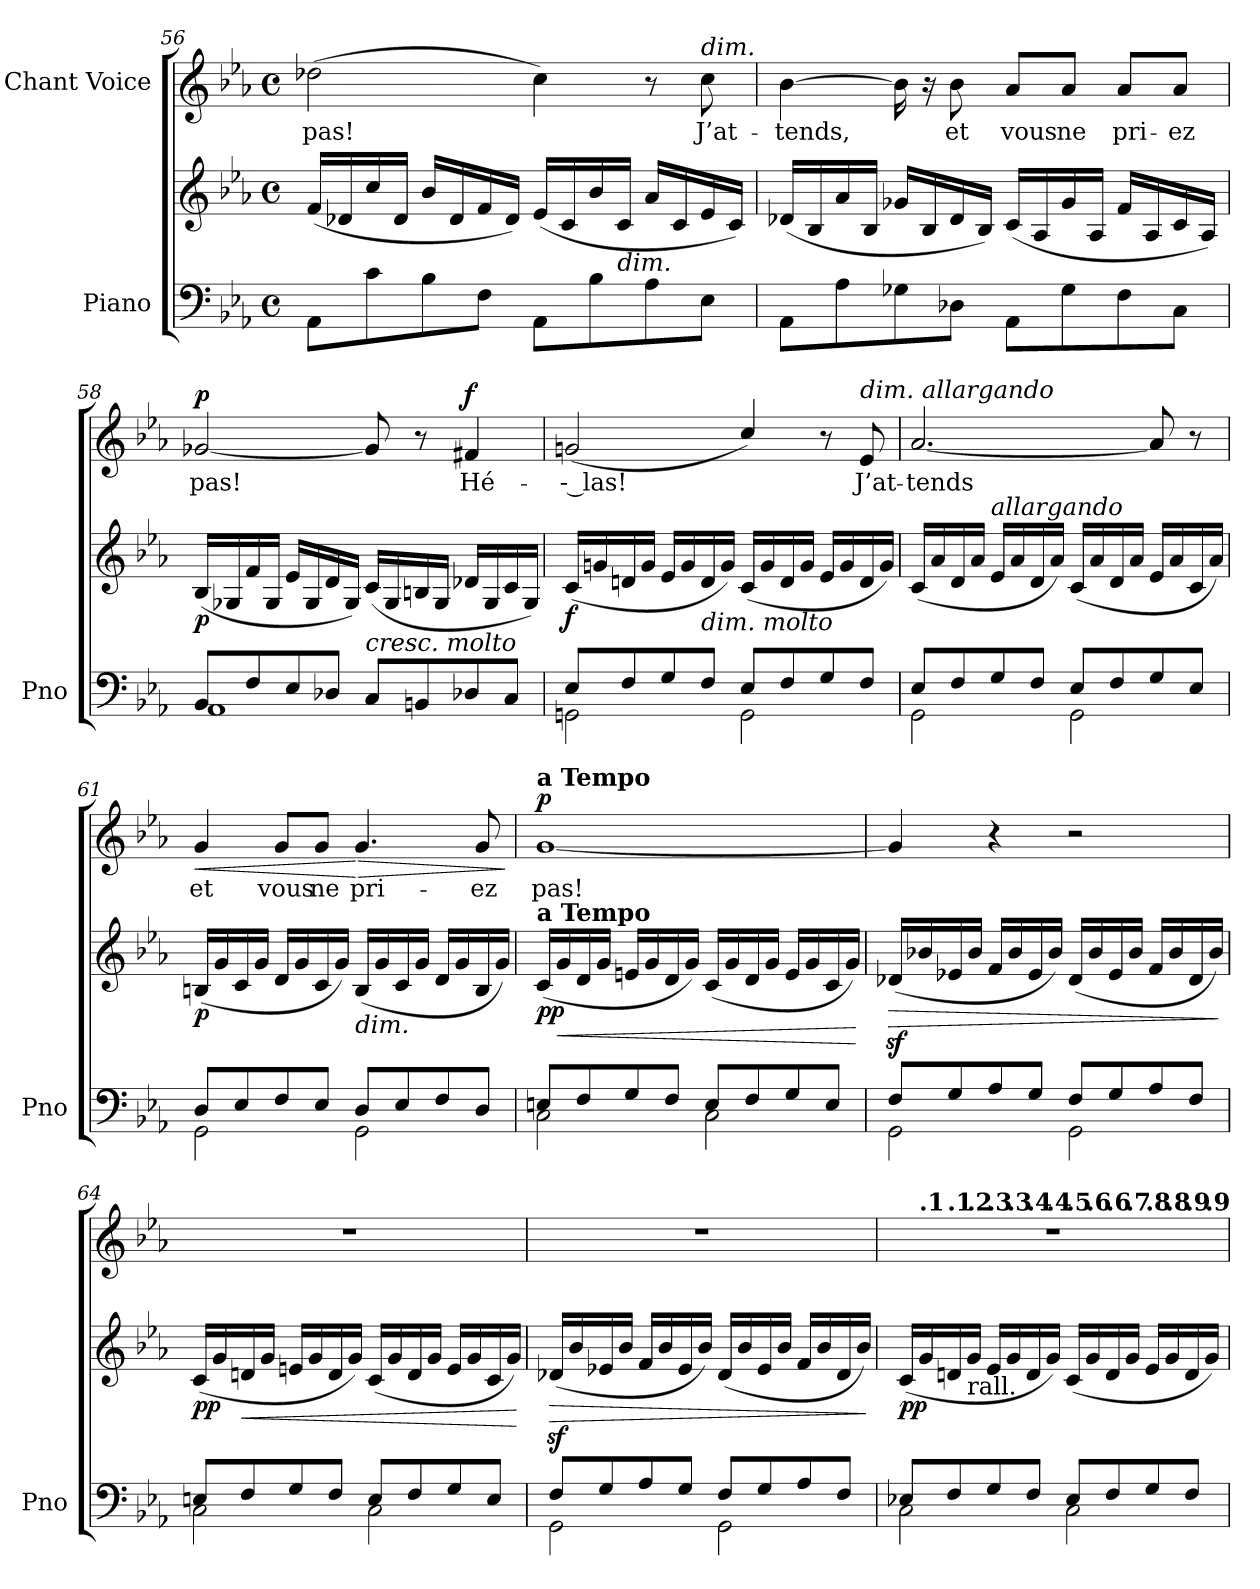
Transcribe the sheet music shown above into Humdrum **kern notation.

**kern	**kern	**dynam	**kern	**text	**dynam
*part2	*part2	*part2	*part1	*part1	*part1
*staff3	*staff2	*staff2/3	*staff1	*staff1	*staff1
*I"Piano	*	*	*I"Chant Voice	*	*
*I'Pno	*	*	*	*	*
*clefF4	*clefG2	*	*clefG2	*	*
*k[b-e-a-]	*k[b-e-a-]	*	*k[b-e-a-]	*	*
*M4/4	*M4/4	*	*M4/4	*	*
*met(c)	*met(c)	*	*met(c)	*	*
=56	=56	=56	=56	=56	=56
!	!	!	!	!LO:LY:b	!
8AA-\L	(<16f/LL	.	(>2dd-X\	pas!	.
.	16d-X/	.	.	.	.
8c\	16cc/	.	.	.	.
.	16d-/JJ	.	.	.	.
8B-\	16b-/LL	.	.	.	.
.	16d-/	.	.	.	.
8F\J	16f/	.	.	.	.
.	16d-/JJ)	.	.	.	.
8AA-\L	(<16e-/LL	.	4cc\)	.	.
.	16c/	.	.	.	.
8B-\	16b-/	.	.	.	.
!	!LO:TX:b:i:t=dim.	!	!	!	!
.	16c/JJ	.	.	.	.
8A-\	16a-/LL	.	8r	.	.
.	16c/	.	.	.	.
!	!	!	!LO:TX:a:i:t=dim.	!	!
!	!	!	!	!LO:LY:b	!
8E-\J	16e-/	.	8cc\	J’at-	.
.	16c/JJ)	.	.	.	.
=57	=57	=57	=57	=57	=57
!	!	!	!	!LO:LY:b	!
8AA-\L	(<16d-X/LL	.	[4b-\	-tends,	.
.	16B-/	.	.	.	.
8A-\	16a-/	.	.	.	.
.	16B-/JJ	.	.	.	.
8G-X\	16g-X/LL	.	16b-\]	.	.
.	16B-/	.	16r	.	.
!	!	!	!	!LO:LY:b	!
8D-X\J	16d-/	.	8b-\	et	.
.	16B-/JJ)	.	.	.	.
!	!	!	!	!LO:LY:b	!
8AA-\L	(<16c/LL	.	8a-/L	vous	.
.	16A-/	.	.	.	.
!	!	!	!	!LO:LY:b	!
8G-\	16g-/	.	8a-/J	ne	.
.	16A-/JJ	.	.	.	.
!	!	!	!	!LO:LY:b	!
8F\	16f/LL	.	8a-/L	pri-	.
.	16A-/	.	.	.	.
!	!	!	!	!LO:LY:b	!
8C\J	16c/	.	8a-/J	-ez	.
.	16A-/JJ)	.	.	.	.
!!LO:LB:g=z
=58	=58	=58	=58	=58	=58
*^	*	*	*	*	*
!	!	!	!LO:DY:b	!	!LO:LY:b	!LO:DY:a
8BB-/L	1AA-	(<16B-/LL	p	[2g-X/	pas!	p
.	.	16G-X/	.	.	.	.
8F/	.	16f/	.	.	.	.
.	.	16G-/JJ	.	.	.	.
8E-/	.	16e-/LL	.	.	.	.
.	.	16G-/	.	.	.	.
8D-X/J	.	16d/	.	.	.	.
.	.	16G-/JJ)	.	.	.	.
!	!	!LO:TX:b:i:t=cresc. molto	!	!	!	!
8C/L	.	(<16c/LL	.	8g-/]	.	.
.	.	16G-/	.	.	.	.
8BBn/	.	16Bn/	.	8r	.	.
.	.	16G-/JJ	.	.	.	.
!	!	!	!	!	!LO:LY:b	!LO:DY:a
8D-X/	.	16d-X/LL	.	4f#X/	Hé-	f
.	.	16G-/	.	.	.	.
8C/J	.	16c/	.	.	.	.
.	.	16G-/JJ)	.	.	.	.
=59	=59	=59	=59	=59	=59	=59
!	!	!	!LO:DY:b	!	!LO:LY:b	!
8E-/L	2GGn\	(<16c/LL	f	(<2gn/	-- las!	.
.	.	16gn/	.	.	.	.
8F/	.	16dn/	.	.	.	.
.	.	16g/JJ	.	.	.	.
8G/	.	16e-/LL	.	.	.	.
.	.	16g/	.	.	.	.
!	!	!LO:TX:b:i:t=dim. molto	!	!	!	!
8F/J	.	16d/	.	.	.	.
.	.	16g/JJ)	.	.	.	.
8E-/L	2GG\	(<16c/LL	.	4cc/)	.	.
.	.	16g/	.	.	.	.
8F/	.	16d/	.	.	.	.
.	.	16g/JJ	.	.	.	.
8G/	.	16e-/LL	.	8r	.	.
.	.	16g/	.	.	.	.
!	!	!	!	!LO:TX:a:i:t=dim. allargando	!	!
!	!	!	!	!	!LO:LY:b	!
8F/J	.	16d/	.	8e-/	J’at-	.
.	.	16g/JJ)	.	.	.	.
=60	=60	=60	=60	=60	=60	=60
!	!	!	!	!	!LO:LY:b	!
8E-/L	2GG\	(<16c/LL	.	[2.a-/	-tends	.
.	.	16a-/	.	.	.	.
8F/	.	16d/	.	.	.	.
.	.	16a-/JJ	.	.	.	.
!	!	!LO:TX:a:i:t=allargando	!	!	!	!
8G/	.	16e-/LL	.	.	.	.
.	.	16a-/	.	.	.	.
8F/J	.	16d/	.	.	.	.
.	.	16a-/JJ)	.	.	.	.
8E-/L	2GG\	(<16c/LL	.	.	.	.
.	.	16a-/	.	.	.	.
8F/	.	16d/	.	.	.	.
.	.	16a-/JJ	.	.	.	.
8G/	.	16e-/LL	.	8a-/]	.	.
.	.	16a-/	.	.	.	.
8E-/J	.	16c/	.	8r	.	.
.	.	16a-/JJ)	.	.	.	.
!!LO:PB:g=z
=61	=61	=61	=61	=61	=61	=61
!	!	!	!LO:DY:b	!	!LO:LY:b	!LO:HP:b
8D/L	2GG\	(<16Bn/LL	p	4g/	et	<
.	.	16g/	.	.	.	.
8E-/	.	16c/	.	.	.	.
.	.	16g/JJ	.	.	.	.
!	!	!	!	!	!LO:LY:b	!
8F/	.	16d/LL	.	8g/L	vous	.
.	.	16g/	.	.	.	.
!	!	!	!	!	!LO:LY:b	!
8E-/J	.	16c/	.	8g/J	ne	.
.	.	16g/JJ)	.	.	.	.
!	!	!LO:TX:b:i:t=dim.	!	!	!	!
!	!	!	!	!	!LO:LY:b	!LO:HP:n=1:b
8D/L	2GG\	(<16B/LL	.	4.g/	pri-	[ >
.	.	16g/	.	.	.	.
8E-/	.	16c/	.	.	.	.
.	.	16g/JJ	.	.	.	.
8F/	.	16d/LL	.	.	.	.
.	.	16g/	.	.	.	.
!	!	!	!	!	!LO:LY:b	!
8D/J	.	16B/	.	8g/	-ez	.
.	.	16g/JJ)	.	.	.	.
*v	*v	*	*	*	*	*
.	.	.	.	.	]
=62	=62	=62	=62	=62	=62
*^	*	*	*	*	*
!	!	!	!	!LO:TX:a:B:t=a Tempo	!	!
!	!	!LO:TX:a:B:t=a Tempo	!	!	!	!
!	!	!	!LO:DY:b	!	!LO:LY:b	!LO:DY:a
8En/L	2C\	(<16c/LL	pp	[1g	pas!	p
!	!	!	!LO:HP:b	!	!	!
.	.	16g/	<	.	.	.
8F/	.	16d/	.	.	.	.
.	.	16g/JJ	.	.	.	.
8G/	.	16en/LL	.	.	.	.
.	.	16g/	.	.	.	.
8F/J	.	16d/	.	.	.	.
.	.	16g/JJ)	.	.	.	.
8E/L	2C\	(<16c/LL	.	.	.	.
.	.	16g/	.	.	.	.
8F/	.	16d/	.	.	.	.
.	.	16g/JJ	.	.	.	.
8G/	.	16e/LL	.	.	.	.
.	.	16g/	.	.	.	.
8E/J	.	16c/	.	.	.	.
.	.	16g/JJ)	.	.	.	.
*v	*v	*	*	*	*	*
.	.	[	.	.	.
=63	=63	=63	=63	=63	=63
*^	*	*	*	*	*
!	!	!	!LO:HP:b	!	!	!
8F/L	2GG\	(<16d-Xz</LL	>	4g/]	.	.
.	.	16b-X/	.	.	.	.
8G/	.	16e-X/	.	.	.	.
.	.	16b-/JJ	.	.	.	.
8A-/	.	16f/LL	.	4r	.	.
.	.	16b-/	.	.	.	.
8G/J	.	16e-/	.	.	.	.
.	.	16b-/JJ)	.	.	.	.
8F/L	2GG\	(<16d-/LL	.	2r	.	.
.	.	16b-/	.	.	.	.
8G/	.	16e-/	.	.	.	.
.	.	16b-/JJ	.	.	.	.
8A-/	.	16f/LL	.	.	.	.
.	.	16b-/	.	.	.	.
8F/J	.	16d-/	.	.	.	.
.	.	16b-/JJ)	.	.	.	.
*v	*v	*	*	*	*	*
.	.	]	.	.	.
!!LO:LB:g=z
=64	=64	=64	=64	=64	=64
*^	*	*	*	*	*
!	!	!	!LO:DY:b	!	!	!
8En/L	2C\	(<16c/LL	pp	1r	.	.
.	.	16g/	.	.	.	.
!	!	!	!LO:HP:b	!	!	!
8F/	.	16dn/	<	.	.	.
.	.	16g/JJ	.	.	.	.
8G/	.	16en/LL	.	.	.	.
.	.	16g/	.	.	.	.
8F/J	.	16d/	.	.	.	.
.	.	16g/JJ)	.	.	.	.
8E/L	2C\	(<16c/LL	.	.	.	.
.	.	16g/	.	.	.	.
8F/	.	16d/	.	.	.	.
.	.	16g/JJ	.	.	.	.
8G/	.	16e/LL	.	.	.	.
.	.	16g/	.	.	.	.
8E/J	.	16c/	.	.	.	.
.	.	16g/JJ)	.	.	.	.
*v	*v	*	*	*	*	*
.	.	[	.	.	.
=65	=65	=65	=65	=65	=65
*^	*	*	*	*	*
!	!	!	!LO:HP:b	!	!	!
8F/L	2GG\	(<16d-Xz</LL	>	1r	.	.
.	.	16b-/	.	.	.	.
8G/	.	16e-X/	.	.	.	.
.	.	16b-/JJ	.	.	.	.
8A-/	.	16f/LL	.	.	.	.
.	.	16b-/	.	.	.	.
8G/J	.	16e-/	.	.	.	.
.	.	16b-/JJ)	.	.	.	.
8F/L	2GG\	(<16d-/LL	.	.	.	.
.	.	16b-/	.	.	.	.
8G/	.	16e-/	.	.	.	.
.	.	16b-/JJ	.	.	.	.
8A-/	.	16f/LL	.	.	.	.
.	.	16b-/	.	.	.	.
8F/J	.	16d-/	.	.	.	.
.	.	16b-/JJ)	.	.	.	.
*v	*v	*	*	*	*	*
.	.	]	.	.	.
=66	=66	=66	=66	=66	=66
*	*	*	*MM100	*	*
*^	*	*	*	*	*
!	!	!	!LO:DY:b	!	!	!
*	*	*	*	*^	*	*
*	*	*	*	*	*^	*	*
*	*	*	*	*	*	*^	*	*
*	*	*	*	*	*	*	*^	*	*
*	*	*	*	*	*	*	*	*^	*	*
*	*	*	*	*	*	*	*	*	*^	*	*
*	*	*	*	*	*	*	*	*	*	*^	*	*
*	*	*	*	*	*	*	*	*	*	*	*^	*	*
*	*	*	*	*	*	*	*	*	*	*	*	*^	*	*
*	*	*	*	*	*	*	*	*	*	*	*	*	*^	*	*
*	*	*	*	*	*	*	*	*	*	*	*	*	*	*^	*	*
8E-X/L	2C\	(<16c/LL	pp	1r	16ryy	8ryy	8.ryy	4ryy	4ryy	4.ryy	4..ryy	2ryy	2ryy	2ryy	2.ryy	.	.
*	*	*	*	*MM98	*	*	*	*	*	*	*	*	*	*	*	*	*
!	!	!	!	!	!LO:TX:a:B:t=.1	!	!	!	!	!	!	!	!	!	!	!	!
.	.	16g/	.	.	2...ryy	.	.	.	.	.	.	.	.	.	.	.	.
*	*	*	*	*MM96	*	*	*	*	*	*	*	*	*	*	*	*	*
!	!	!	!	!	!	!LO:TX:a:B:t=.1	!	!	!	!	!	!	!	!	!	!	!
8F/	.	16dn/	.	.	.	2..ryy	.	.	.	.	.	.	.	.	.	.	.
*	*	*	*	*MM94	*	*	*	*	*	*	*	*	*	*	*	*	*
!	!	!	!	!	!	!	!LO:TX:a:B:t=.2	!	!	!	!	!	!	!	!	!	!
!	!	!LO:TX:b:t=rall.	!	!	!	!	!	!	!	!	!	!	!	!	!	!	!
.	.	16g/JJ	.	.	.	.	2ryy	.	.	.	.	.	.	.	.	.	.
*	*	*	*	*MM92	*	*	*	*	*	*	*	*	*	*	*	*	*
!	!	!	!	!	!	!	!	!LO:TX:a:B:t=.3	!	!	!	!	!	!	!	!	!
8G/	.	16e-/LL	.	.	.	.	.	2.ryy	16ryy	.	.	.	.	.	.	.	.
*	*	*	*	*MM90	*	*	*	*	*	*	*	*	*	*	*	*	*
!	!	!	!	!	!	!	!	!	!LO:TX:a:B:t=.3	!	!	!	!	!	!	!	!
.	.	16g/	.	.	.	.	.	.	2ryy	.	.	.	.	.	.	.	.
*	*	*	*	*MM88	*	*	*	*	*	*	*	*	*	*	*	*	*
!	!	!	!	!	!	!	!	!	!	!LO:TX:a:B:t=.4	!	!	!	!	!	!	!
8F/J	.	16d/	.	.	.	.	.	.	.	2ryy	.	.	.	.	.	.	.
*	*	*	*	*MM86	*	*	*	*	*	*	*	*	*	*	*	*	*
!	!	!	!	!	!	!	!	!	!	!	!LO:TX:a:B:t=.4	!	!	!	!	!	!
.	.	16g/JJ)	.	.	.	.	.	.	.	.	2ryy	.	.	.	.	.	.
*	*	*	*	*MM84	*	*	*	*	*	*	*	*	*	*	*	*	*
!	!	!	!	!	!	!	!	!	!	!	!	!LO:TX:a:B:t=.5	!	!	!	!	!
8E-/L	2C\	(<16c/LL	.	.	.	.	.	.	.	.	.	2ryy	16ryy	8ryy	.	.	.
*	*	*	*	*MM82	*	*	*	*	*	*	*	*	*	*	*	*	*
!	!	!	!	!	!	!	!	!	!	!	!	!	!LO:TX:a:B:t=.6	!	!	!	!
.	.	16g/	.	.	.	.	.	.	.	.	.	.	4..ryy	.	.	.	.
*	*	*	*	*MM80	*	*	*	*	*	*	*	*	*	*	*	*	*
!	!	!	!	!	!	!	!	!	!	!	!	!	!	!LO:TX:a:B:t=.6	!	!	!
8F/	.	16d/	.	.	.	.	.	.	.	.	.	.	.	4.ryy	.	.	.
*	*	*	*	*MM78	*	*	*	*	*	*	*	*	*	*	*	*	*
!	!	!	!	!	!	!	!LO:TX:a:B:t=.7	!	!	!	!	!	!	!	!	!	!
.	.	16g/JJ	.	.	.	.	4ryy	.	.	.	.	.	.	.	.	.	.
*	*	*	*	*MM76	*	*	*	*	*	*	*	*	*	*	*	*	*
!	!	!	!	!	!	!	!	!	!	!	!	!	!	!	!LO:TX:a:B:t=.8	!	!
8G/	.	16e-/LL	.	.	.	.	.	.	.	.	.	.	.	.	4ryy	.	.
*	*	*	*	*MM74	*	*	*	*	*	*	*	*	*	*	*	*	*
!	!	!	!	!	!	!	!	!	!LO:TX:a:B:t=.8	!	!	!	!	!	!	!	!
.	.	16g/	.	.	.	.	.	.	8.ryy	.	.	.	.	.	.	.	.
*	*	*	*	*MM72	*	*	*	*	*	*	*	*	*	*	*	*	*
!	!	!	!	!	!	!	!	!	!	!LO:TX:a:B:t=.9	!	!	!	!	!	!	!
8F/J	.	16d/	.	.	.	.	.	.	.	8ryy	.	.	.	.	.	.	.
*	*	*	*	*MM70	*	*	*	*	*	*	*	*	*	*	*	*	*
!	!	!	!	!	!	!	!LO:TX:a:B:t=.9	!	!	!	!	!	!	!	!	!	!
.	.	16g/JJ)	.	.	.	.	16ryy	.	.	.	16ryy	.	.	.	.	.	.
*v	*v	*	*	*v	*v	*v	*v	*v	*v	*v	*v	*v	*v	*v	*v	*	*
=	=	=	=	=	=
*-	*-	*-	*-	*-	*-
